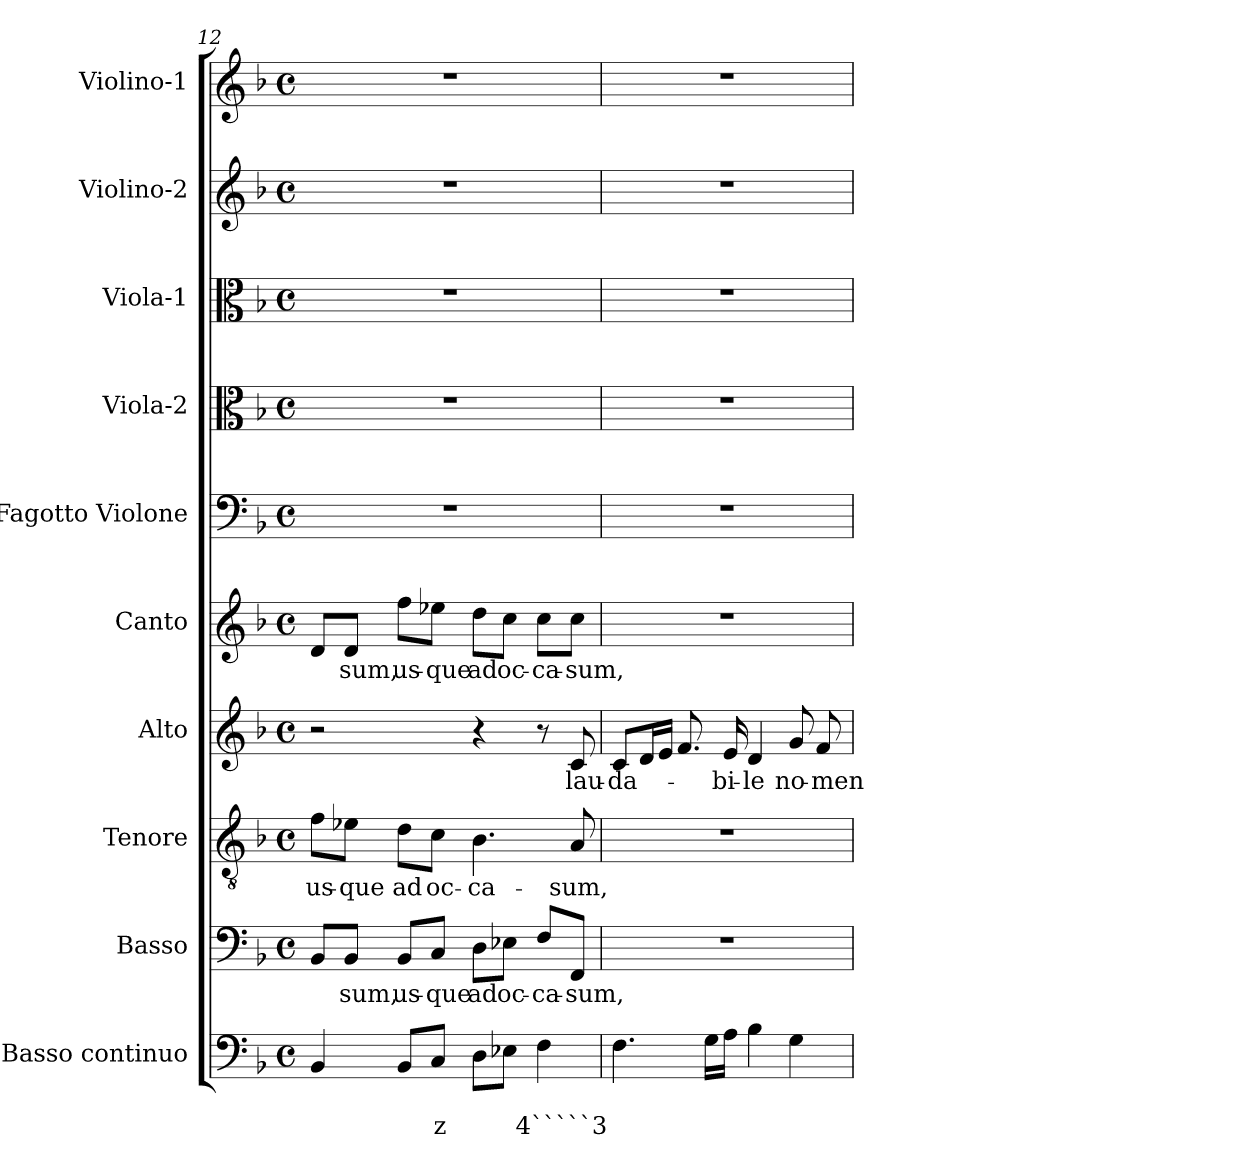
**kern	**text	**text	**kern	**text	**kern	**text	**kern	**text	**kern	**text	**kern	**kern	**kern	**kern	**kern
*part10	*part10	*part10	*part9	*part9	*part8	*part8	*part7	*part7	*part6	*part6	*part5	*part4	*part3	*part2	*part1
*staff10	*staff10	*staff10	*staff9	*staff9	*staff8	*staff8	*staff7	*staff7	*staff6	*staff6	*staff5	*staff4	*staff3	*staff2	*staff1
*I"Basso continuo	*	*	*I"Basso	*	*I"Tenore	*	*I"Alto	*	*I"Canto	*	*I"Fagotto Violone	*I"Viola-2	*I"Viola-1	*I"Violino-2	*I"Violino-1
*I'BC	*	*	*I'B	*	*I'T	*	*I'A	*	*I'C	*	*I'Fg	*I'Va2	*I'Va1	*I'Vi2	*I'Vi1
*clefF4	*	*	*clefF4	*	*clefGv2	*	*clefG2	*	*clefG2	*	*clefF4	*clefC3	*clefC3	*clefG2	*clefG2
*k[b-]	*	*	*k[b-]	*	*k[b-]	*	*k[b-]	*	*k[b-]	*	*k[b-]	*k[b-]	*k[b-]	*k[b-]	*k[b-]
*F:	*	*	*F:	*	*F:	*	*F:	*	*F:	*	*F:	*F:	*F:	*F:	*F:
*M4/4	*	*	*M4/4	*	*M4/4	*	*M4/4	*	*M4/4	*	*M4/4	*M4/4	*M4/4	*M4/4	*M4/4
*met(c)	*	*	*met(c)	*	*met(c)	*	*met(c)	*	*met(c)	*	*met(c)	*met(c)	*met(c)	*met(c)	*met(c)
=12	=12	=12	=12	=12	=12	=12	=12	=12	=12	=12	=12	=12	=12	=12	=12
!	!	!	!	!	!	!LO:LY:b	!	!	!	!	!	!	!	!	!
4BB-/	.	.	8BB-/L	.	8f\L	us-	2r	.	8d/L	.	1r	1r	1r	1r	1r
!	!	!	!	!LO:LY:b	!	!	!	!	!	!	!	!	!	!	!
!	!	!	!	!	!	!LO:LY:b	!	!	!	!	!	!	!	!	!
!	!	!	!	!	!	!	!	!	!	!LO:LY:b	!	!	!	!	!
.	.	.	8BB-/J	-sum,	8e-X\J	-que	.	.	8d/J	-sum,	.	.	.	.	.
!	!	!	!	!LO:LY:b	!	!	!	!	!	!	!	!	!	!	!
!	!	!	!	!	!	!LO:LY:b	!	!	!	!	!	!	!	!	!
!	!	!	!	!	!	!	!	!	!	!LO:LY:b	!	!	!	!	!
8BB-/L	.	.	8BB-/L	us-	8d\L	ad	.	.	8ff\L	us-	.	.	.	.	.
!	!	!LO:LY:b	!	!	!	!	!	!	!	!	!	!	!	!	!
!	!	!	!	!LO:LY:b	!	!	!	!	!	!	!	!	!	!	!
!	!	!	!	!	!	!LO:LY:b	!	!	!	!	!	!	!	!	!
!	!	!	!	!	!	!	!	!	!	!LO:LY:b	!	!	!	!	!
8C/J	.	z	8C/J	-que	8c\J	oc-	.	.	8ee-X\J	-que	.	.	.	.	.
!	!	!	!	!LO:LY:b	!	!	!	!	!	!	!	!	!	!	!
!	!	!	!	!	!	!LO:LY:b	!	!	!	!	!	!	!	!	!
!	!	!	!	!	!	!	!	!	!	!LO:LY:b	!	!	!	!	!
8D\L	.	.	8D\L	ad	4.B-\	-ca-	4r	.	8dd\L	ad	.	.	.	.	.
!	!	!	!	!LO:LY:b	!	!	!	!	!	!	!	!	!	!	!
!	!	!	!	!	!	!	!	!	!	!LO:LY:b	!	!	!	!	!
8E-X\J	.	.	8E-X\J	oc-	.	.	.	.	8cc\J	oc-	.	.	.	.	.
!	!	!LO:LY:b	!	!	!	!	!	!	!	!	!	!	!	!	!
!	!	!	!	!LO:LY:b	!	!	!	!	!	!	!	!	!	!	!
!	!	!	!	!	!	!	!	!	!	!LO:LY:b	!	!	!	!	!
4F\	.	4`````3	8F/L	-ca-	.	.	8r	.	8cc\L	-ca-	.	.	.	.	.
!	!	!	!	!LO:LY:b	!	!	!	!	!	!	!	!	!	!	!
!	!	!	!	!	!	!LO:LY:b	!	!	!	!	!	!	!	!	!
!	!	!	!	!	!	!	!	!LO:LY:b	!	!	!	!	!	!	!
!	!	!	!	!	!	!	!	!	!	!LO:LY:b	!	!	!	!	!
.	.	.	8FF/J	-sum,	8A/	-sum,	8c/	lau-	8cc\J	-sum,	.	.	.	.	.
=13	=13	=13	=13	=13	=13	=13	=13	=13	=13	=13	=13	=13	=13	=13	=13
!	!	!	!	!	!	!	!	!LO:LY:b	!	!	!	!	!	!	!
4.F\	.	.	1r	.	1r	.	8c/L	-da-	1r	.	1r	1r	1r	1r	1r
.	.	.	.	.	.	.	16d/L	.	.	.	.	.	.	.	.
.	.	.	.	.	.	.	16e/JJ	.	.	.	.	.	.	.	.
.	.	.	.	.	.	.	8.f/	.	.	.	.	.	.	.	.
16G\LL	.	.	.	.	.	.	.	.	.	.	.	.	.	.	.
!	!	!	!	!	!	!	!	!LO:LY:b	!	!	!	!	!	!	!
16A\JJ	.	.	.	.	.	.	16e/	-bi-	.	.	.	.	.	.	.
!	!	!	!	!	!	!	!	!LO:LY:b	!	!	!	!	!	!	!
4B-\	.	.	.	.	.	.	4d/	-le	.	.	.	.	.	.	.
!	!	!	!	!	!	!	!	!LO:LY:b	!	!	!	!	!	!	!
4G\	.	.	.	.	.	.	8g/	no-	.	.	.	.	.	.	.
!	!	!	!	!	!	!	!	!LO:LY:b	!	!	!	!	!	!	!
.	.	.	.	.	.	.	8f/	-men	.	.	.	.	.	.	.
=	=	=	=	=	=	=	=	=	=	=	=	=	=	=	=
*-	*-	*-	*-	*-	*-	*-	*-	*-	*-	*-	*-	*-	*-	*-	*-
